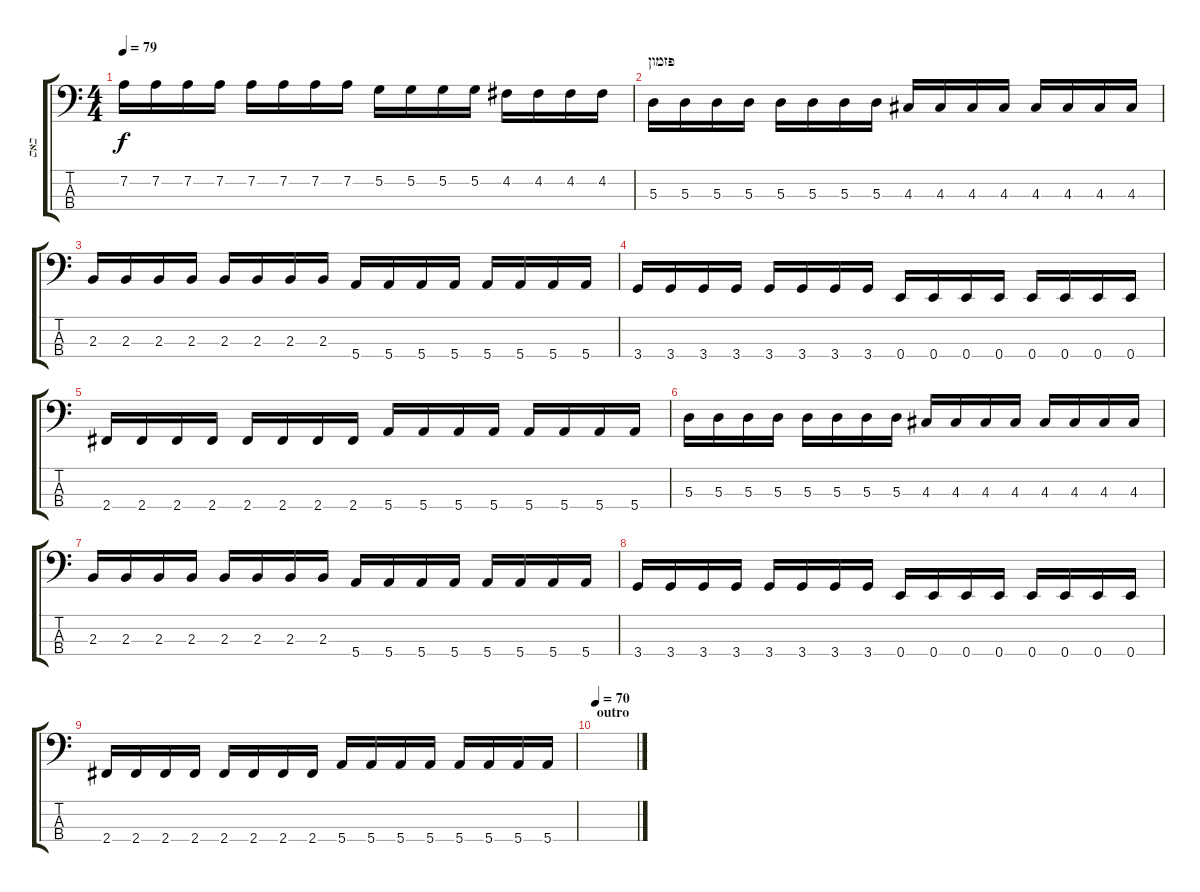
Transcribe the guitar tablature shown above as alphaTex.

\track ("באס" "באס") {instrument electricbassfinger}
\staff {score tabs}
\tuning (G2 D2 A1 E1) {hide}
\ts (4 4)
\tempo 79
\clef f4
\ks c
7.2.16{dy f} 7.2.16 7.2.16 7.2.16 7.2.16 7.2.16 7.2.16 7.2.16 5.2.16 5.2.16 5.2.16 5.2.16 4.2.16 4.2.16 4.2.16 4.2.16 |
\section ("" "פזמון")
5.3.16 5.3.16 5.3.16 5.3.16 5.3.16 5.3.16 5.3.16 5.3.16 4.3.16 4.3.16 4.3.16 4.3.16 4.3.16 4.3.16 4.3.16 4.3.16 |
2.3.16 2.3.16 2.3.16 2.3.16 2.3.16 2.3.16 2.3.16 2.3.16 5.4.16 5.4.16 5.4.16 5.4.16 5.4.16 5.4.16 5.4.16 5.4.16 |
3.4.16 3.4.16 3.4.16 3.4.16 3.4.16 3.4.16 3.4.16 3.4.16 0.4.16 0.4.16 0.4.16 0.4.16 0.4.16 0.4.16 0.4.16 0.4.16 |
2.4.16 2.4.16 2.4.16 2.4.16 2.4.16 2.4.16 2.4.16 2.4.16 5.4.16 5.4.16 5.4.16 5.4.16 5.4.16 5.4.16 5.4.16 5.4.16 |
5.3.16 5.3.16 5.3.16 5.3.16 5.3.16 5.3.16 5.3.16 5.3.16 4.3.16 4.3.16 4.3.16 4.3.16 4.3.16 4.3.16 4.3.16 4.3.16 |
2.3.16 2.3.16 2.3.16 2.3.16 2.3.16 2.3.16 2.3.16 2.3.16 5.4.16 5.4.16 5.4.16 5.4.16 5.4.16 5.4.16 5.4.16 5.4.16 |
3.4.16 3.4.16 3.4.16 3.4.16 3.4.16 3.4.16 3.4.16 3.4.16 0.4.16 0.4.16 0.4.16 0.4.16 0.4.16 0.4.16 0.4.16 0.4.16 |
2.4.16 2.4.16 2.4.16 2.4.16 2.4.16 2.4.16 2.4.16 2.4.16 5.4.16 5.4.16 5.4.16 5.4.16 5.4.16 5.4.16 5.4.16 5.4.16 |
\section ("" "outro")
\tempo 70
